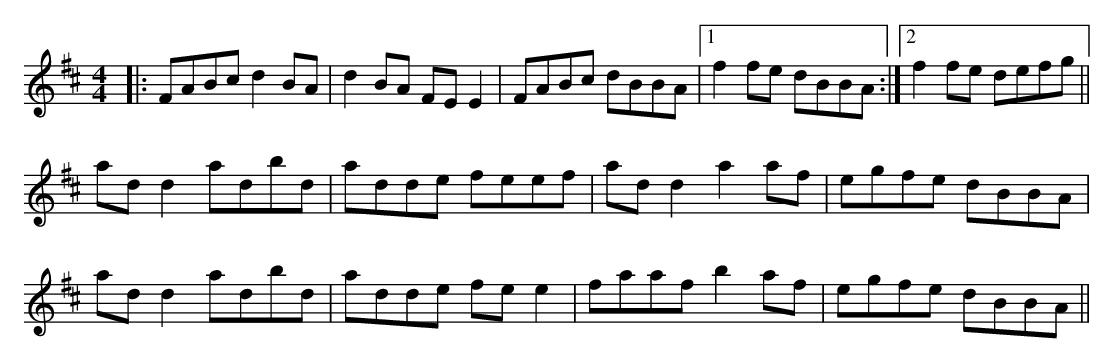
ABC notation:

X:1
M:4/4
K:D
|:FABc d2 BA|d2 BA FE E2|FABc dBBA|1 f2 fe dBBA:|2 f2 fe defg||
ad d2 adbd|adde feef|ad d2 a2 af|egfe dBBA|
ad d2 adbd|adde fe e2|faaf b2 af|egfe dBBA||
